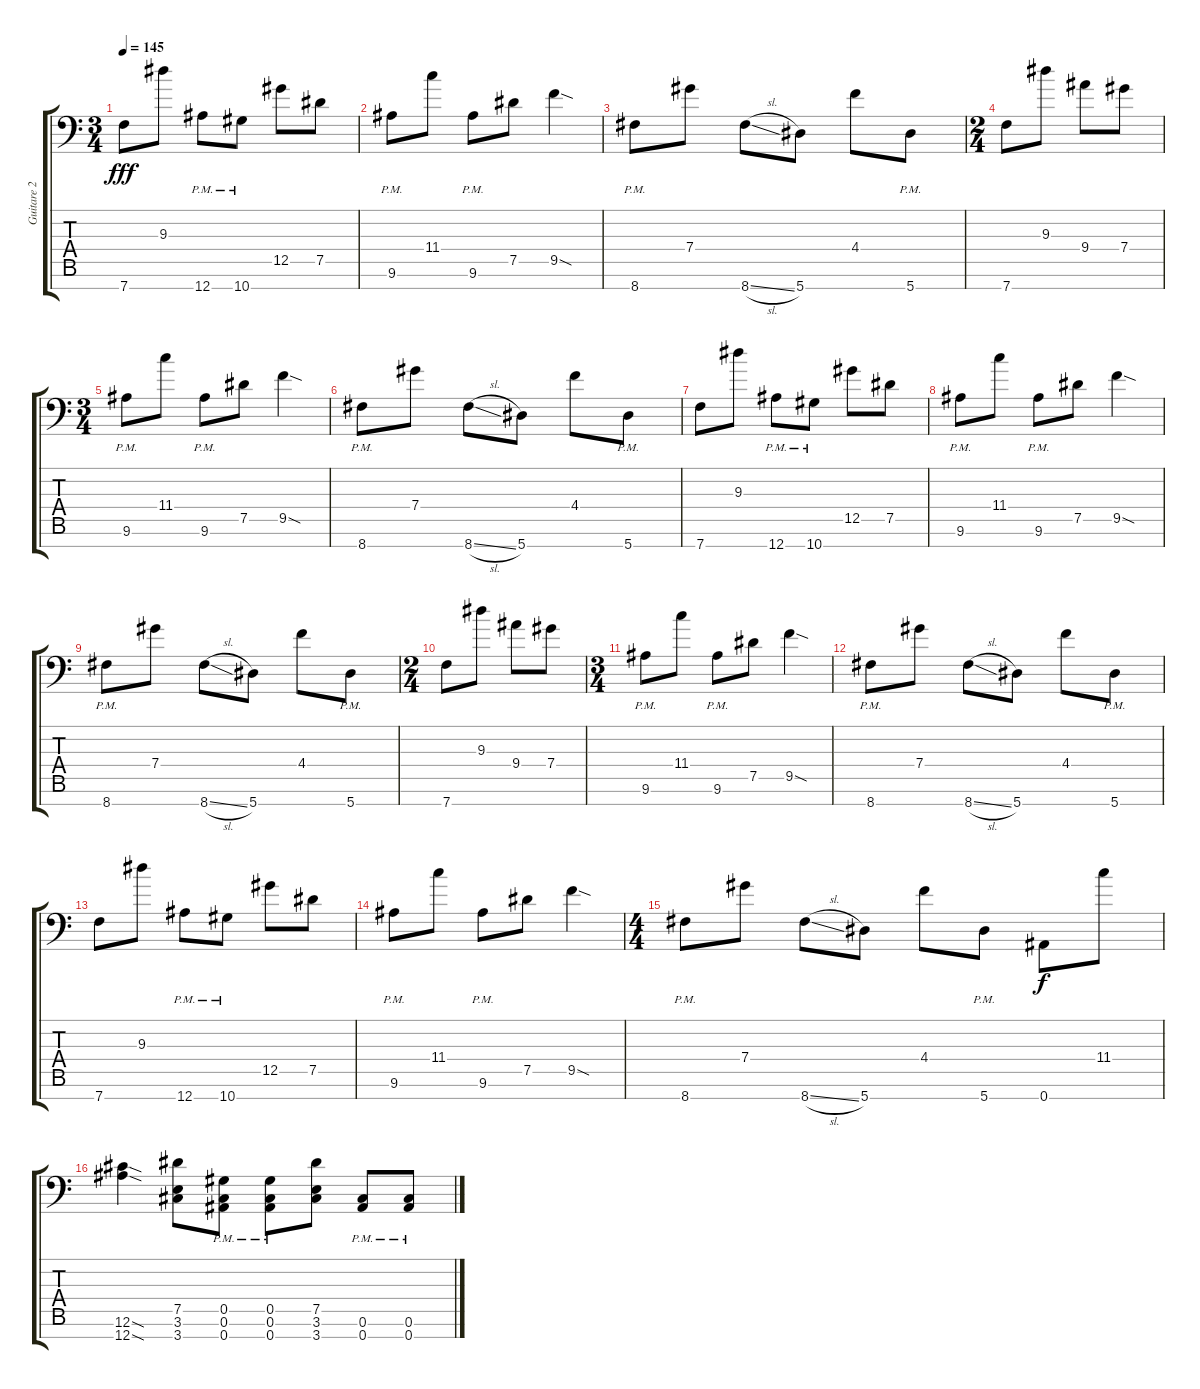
\track ("Guitare 2 (Misha)" "Guitare 2 ") {instrument distortionguitar}
\staff {score tabs}
\tuning (Eb4 Bb3 Gb3 Db3 Ab2 Db2 Bb1) {hide}
\ts (3 4)
\tempo 145
\clef f4
\ks c
7.7.8{dy fff} 9.3.8 12.7{pm}.8 10.7{pm}.8 12.5.8 7.5.8 |
9.6{pm}.8 11.4.8 9.6{pm}.8 7.5.8 9.5{sod}.4 |
8.7{pm}.8 7.4.8 8.7{sl}.8 5.7.8 4.4.8 5.7{pm}.8 |
\ts (2 4)
7.7.8 9.3.8 9.4.8 7.4.8 |
\ts (3 4)
9.6{pm}.8 11.4.8 9.6{pm}.8 7.5.8 9.5{sod}.4 |
8.7{pm}.8 7.4.8 8.7{sl}.8 5.7.8 4.4.8 5.7{pm}.8 |
7.7.8 9.3.8 12.7{pm}.8 10.7{pm}.8 12.5.8 7.5.8 |
9.6{pm}.8 11.4.8 9.6{pm}.8 7.5.8 9.5{sod}.4 |
8.7{pm}.8 7.4.8 8.7{sl}.8 5.7.8 4.4.8 5.7{pm}.8 |
\ts (2 4)
7.7.8 9.3.8 9.4.8 7.4.8 |
\ts (3 4)
9.6{pm}.8 11.4.8 9.6{pm}.8 7.5.8 9.5{sod}.4 |
8.7{pm}.8 7.4.8 8.7{sl}.8 5.7.8 4.4.8 5.7{pm}.8 |
7.7.8 9.3.8 12.7{pm}.8 10.7{pm}.8 12.5.8 7.5.8 |
9.6{pm}.8 11.4.8 9.6{pm}.8 7.5.8 9.5{sod}.4 |
\ts (4 4)
8.7{pm}.8 7.4.8 8.7{sl}.8 5.7.8 4.4.8 5.7{pm}.8 0.7.8{dy f} 11.4.8 |
(12.6{sod} 12.7{sod}).4{volume 13 balance 2} (7.5 3.6 3.7).8 (0.5{pm} 0.6{pm} 0.7{pm}).8 (0.5{pm} 0.6{pm} 0.7{pm}).8 (7.5 3.6 3.7).8 (0.6{pm} 0.7{pm}).8 (0.6{pm} 0.7{pm}).8
